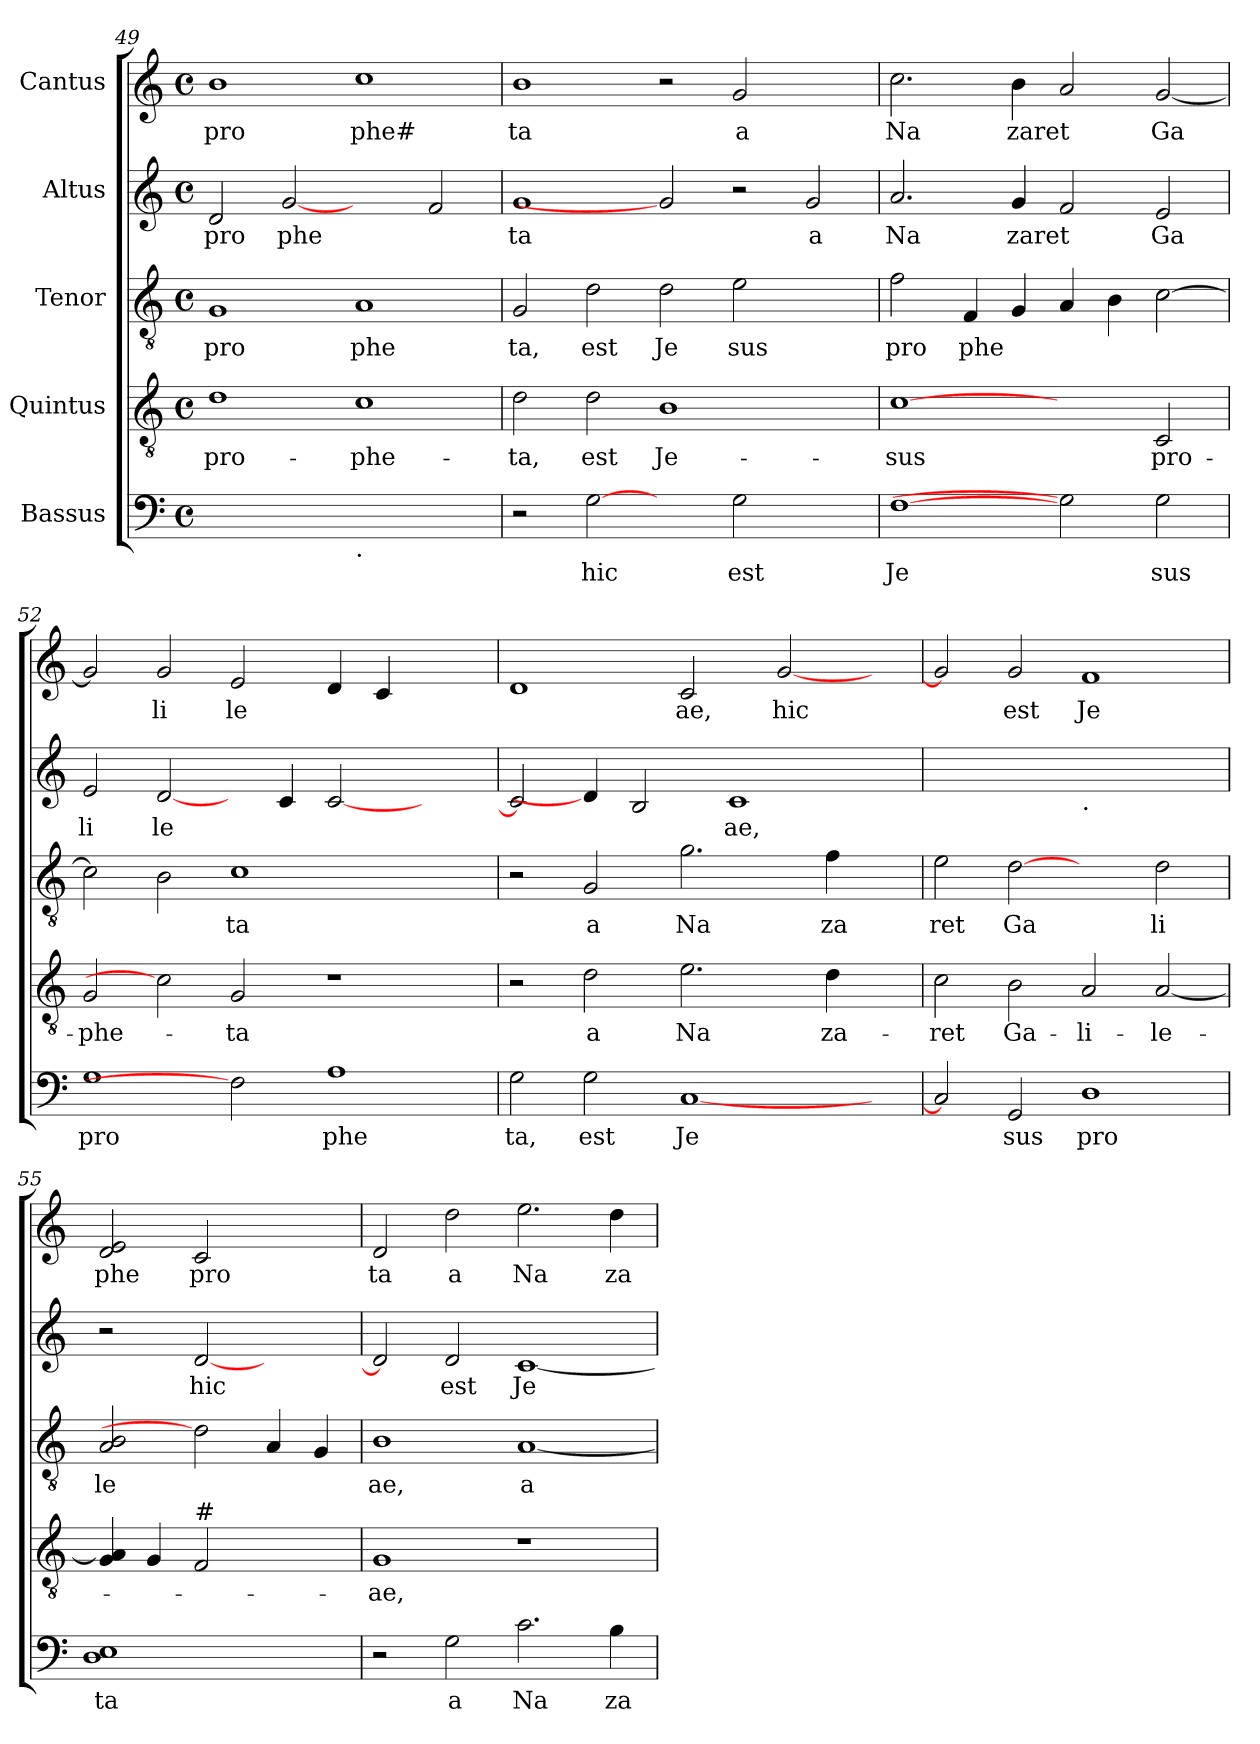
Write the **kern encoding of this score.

**kern	**text	**kern	**text	**kern	**text	**kern	**text	**kern	**text
*part5	*part5	*part4	*part4	*part3	*part3	*part2	*part2	*part1	*part1
*staff5	*staff5	*staff4	*staff4	*staff3	*staff3	*staff2	*staff2	*staff1	*staff1
*I"Bassus	*	*I"Quintus	*	*I"Tenor	*	*I"Altus	*	*I"Cantus	*
*clefF4	*	*clefGv2	*	*clefGv2	*	*clefG2	*	*clefG2	*
*k[]	*	*k[]	*	*k[]	*	*k[]	*	*k[]	*
*M4/4	*	*M4/4	*	*M4/4	*	*M4/4	*	*M4/4	*
*met(c)	*	*met(c)	*	*met(c)	*	*met(c)	*	*met(c)	*
=49	=49	=49	=49	=49	=49	=49	=49	=49	=49
!	!	!	!LO:LY:b	!	!LO:LY:b	!	!LO:LY:b	!	!LO:LY:b
1ryy	.	1d	pro-	1G	pro	2d/	pro	1b	pro
!	!	!	!	!	!	!	!LO:LY:b	!	!
.	.	.	.	.	.	[2g	phe	.	.
!LO:TX:b:t=.	!	!	!	!	!	!	!	!	!
!	!	!	!LO:LY:b	!	!LO:LY:b	!	!	!	!LO:LY:b
1ryy	.	1c	-phe-	1A	phe	2ryy	.	1cc	phe#
.	.	.	.	.	.	2f/	.	.	.
=50	=50	=50	=50	=50	=50	=50	=50	=50	=50
!	!	!	!LO:LY:b	!	!LO:LY:b	!	!LO:LY:b	!	!LO:LY:b
2r	.	2d\	-ta,	2G/	ta,	1g	ta	1b	ta
!	!LO:LY:b	!	!LO:LY:b	!	!LO:LY:b	!	!	!	!
[2G	hic	2d\	est	2d\	est	.	.	.	.
!	!	!	!LO:LY:b	!	!LO:LY:b	!	!	!	!
2ryy	.	1B	Je-	2d\	Je	2g]	.	2r	.
!	!LO:LY:b	!	!	!	!LO:LY:b	!	!	!	!LO:LY:b
2G\	est	.	.	2e\	sus	2r	.	2g/	a
!	!	!	!	!	!	!	!LO:LY:b	!	!
2ryy	.	2ryy	.	2ryy	.	2g/	a	2ryy	.
=51	=51	=51	=51	=51	=51	=51	=51	=51	=51
!	!LO:LY:b	!	!LO:LY:b	!	!LO:LY:b	!	!LO:LY:b	!	!LO:LY:b
[1F	Je	[1c	-sus	2f\	pro	2.a/	Na	2.cc\	Na
!	!	!	!	!	!LO:LY:b	!	!	!	!
.	.	.	.	4F/	phe	.	.	.	.
!	!	!	!	!	!	!	!LO:LY:b	!	!LO:LY:b
.	.	.	.	4G/	.	4g/	zaret	4b\	zaret
2G]	.	2ryy	.	4A/	.	2f/	.	2a/	.
.	.	.	.	4B\	.	.	.	.	.
!	!LO:LY:b	!	!LO:LY:b	!	!	!	!LO:LY:b	!	!LO:LY:b
2G\	sus	2C/	pro-	[>2c\	.	2e/	Ga	[<2g/	Ga
=52	=52	=52	=52	=52	=52	=52	=52	=52	=52
!	!LO:LY:b	!	!LO:LY:b	!	!	!	!LO:LY:b	!	!
1G	pro	2G/	-phe-	2c\]	.	2e/	li	2g/]	.
!	!	!	!	!	!	!	!LO:LY:b	!	!LO:LY:b
.	.	2c]	.	2B\	.	[2d/	le	2g/	li
!	!	!	!LO:LY:b	!	!LO:LY:b	!	!	!	!LO:LY:b
2F]	.	2G/	-ta	1c	ta	4ryy	.	2e/	le
.	.	.	.	.	.	4c/	.	.	.
!	!LO:LY:b	!	!	!	!	!	!	!	!
1A	phe	1r	.	.	.	[>2c/	.	4d/	.
.	.	.	.	.	.	.	.	4c/	.
.	.	.	.	2ryy	.	2ryy	.	2ryy	.
!!LO:PB:g=z
=53	=53	=53	=53	=53	=53	=53	=53	=53	=53
!	!LO:LY:b	!	!	!	!	!	!	!	!
2G\	ta,	2r	.	2r	.	2c/]	.	1d	.
!	!LO:LY:b	!	!LO:LY:b	!	!LO:LY:b	!	!	!	!
2G\	est	2d\	a	2G/	a	4d/]	.	.	.
.	.	.	.	.	.	2B/	.	.	.
!	!LO:LY:b	!	!LO:LY:b	!	!LO:LY:b	!	!	!	!LO:LY:b
[<1C	Je	2.e\	Na	2.g\	Na	.	.	2c/	ae,
!	!	!	!	!	!	!	!LO:LY:b	!	!
.	.	.	.	.	.	1c	ae,	.	.
!	!	!	!	!	!	!	!	!	!LO:LY:b
.	.	.	.	.	.	.	.	[<2g/	hic
!	!	!	!LO:LY:b	!	!LO:LY:b	!	!	!	!
.	.	4d\	-za-	4f\	za	.	.	.	.
4ryy	.	4ryy	.	4ryy	.	.	.	4ryy	.
=54	=54	=54	=54	=54	=54	=54	=54	=54	=54
!	!	!	!LO:LY:b	!	!LO:LY:b	!	!	!	!
2C/]	.	2c\	-ret	2e\	ret	1ryy	.	2g/]	.
!	!LO:LY:b	!	!LO:LY:b	!	!LO:LY:b	!	!	!	!LO:LY:b
2GG/	sus	2B\	Ga-	[2d	Ga	.	.	2g/	est
!	!	!	!	!	!	!LO:TX:b:t=.	!	!	!
!	!LO:LY:b	!	!LO:LY:b	!	!	!	!	!	!LO:LY:b
1D	pro	2A/	-li-	2ryy	.	1ryy	.	1f	Je
!	!	!	!LO:LY:b	!	!LO:LY:b	!	!	!	!
.	.	[<2A/	-le-	2d\	li	.	.	.	.
=55	=55	=55	=55	=55	=55	=55	=55	=55	=55
!	!LO:LY:b	!	!	!	!LO:LY:b	!	!	!	!LO:LY:b
*	*	*^	*	*	*	*	*	*	*
1D 1E	ta	4G 4A]	4ryy	.	2A 2B	le	2r	.	2d 2e	phe
.	.	4ryy	4G/	.	.	.	.	.	.	.
!	!	!LO:TX:a:t=#	!	!	!	!	!	!	!	!
!	!	!	!	!	!	!	!	!LO:LY:b	!	!LO:LY:b
.	.	2F/	2ryy	.	2d]	.	[<2d/	hic	2c/	pro
2ryy	.	2ryy	2ryy	.	4A/	.	2ryy	.	2ryy	.
.	.	.	.	.	4G/	.	.	.	.	.
*	*	*v	*v	*	*	*	*	*	*	*
=56	=56	=56	=56	=56	=56	=56	=56	=56	=56
!	!	!	!LO:LY:b	!	!LO:LY:b	!	!	!	!LO:LY:b
2r	.	1G	-ae,	1B	ae,	2d/]	.	2d/	ta
!	!LO:LY:b	!	!	!	!	!	!LO:LY:b	!	!LO:LY:b
2G\	a	.	.	.	.	2d/	est	2dd\	a
!	!LO:LY:b	!	!	!	!LO:LY:b	!	!LO:LY:b	!	!LO:LY:b
2.c\	Na	1r	.	[<1A	a	[<1c	Je	2.ee\	Na
!	!LO:LY:b	!	!	!	!	!	!	!	!LO:LY:b
4B\	za	.	.	.	.	.	.	4dd\	za
=	=	=	=	=	=	=	=	=	=
*-	*-	*-	*-	*-	*-	*-	*-	*-	*-
